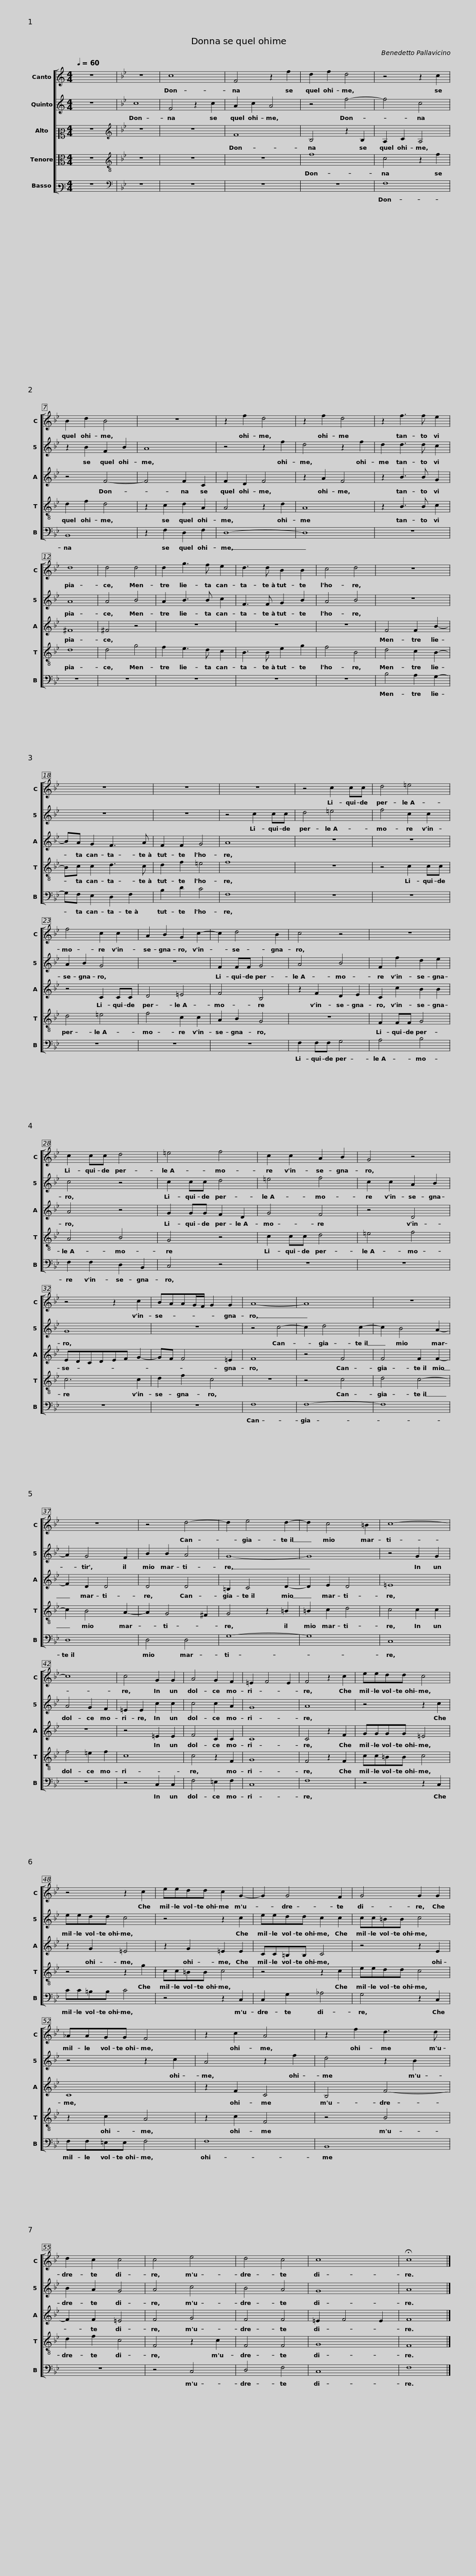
X:1
%%score [ 1 2 3 4 5 ]
L:1/8
Q:1/4=60
M:4/4
I:linebreak $
K:C
V:1 treble
V:2 treble
V:3 alto2
V:4 alto
V:5 bass3
V:1
 z8 |[K:Bb] z8 | c8 | F4 z2 f2 | d2 f2 d4 | %5
 z4 z2 c2 | B2 d2 B4 |$ z8 | z2 f2 d4 | z2 f2 d4 | %10
 z2 f3 f e2 | d8 | d4 d4 | d2 g3 f e2 | d3 d B2 B2 |$ %15
 c4 d4 | z8 | z8 | z8 | z8 | %20
 z4 c2 cc | d4 =e4 |$ f4 c2 c2 | A2 B2 G2 c2- | c2 d4 B2 | %25
 c4 z4 | z8 | c2 cc d4 |$ =e4 f4 | c2 c2 A2 B2 | %30
 G4 z4 | z4 z2 c2 | BAAG/F/ G2 G2 | A8- | A8 |$ %35
 z8 | z8 | z4 d4- | d2 e4 d2- | d2 c4 =B2 | %40
 c8- | c8 |$ c4 G2 G2 | A4 G2 F2 | =E2 F4 E2 | %45
 F4 z2 c2 | eedd c4 | z4 z2 c2 |$ eedd c2 G2- | G2 G4 F2 | %50
 G4 G2 G2 | _AAGG F4 | z2 c2 A4 |$ z2 f2 d3 d | d2 c2 c4 | %55
 c4 e4 | d4 c4 | c8 | !fermata!c8 |] %59
V:2
 z8 |[K:Bb] c8 | F4 z2 c2 | A2 c2 A4 | z4 f4- | %5
 f4 c4 | z2 B2 F2 B2 |$ A8 | z4 z2 f2 | d4 z2 f2 | %10
 d2 d3 d c2 | A8 | A4 B4 | A2 B3 B c2 | F3 F G2 B2 |$ %15
 A4 B4 | z8 | z8 | z8 | z4 c2 cc | %20
 d4 =e4 | f4 c2 c2 |$ A2 B2 G4 | z8 | F2 FF G4 | %25
 A4 B4 | F2 f2 d2 e2 | c4 z4 |$ c2 cc d4 | =e4 f4 | %30
 c2 c2 A2 B2 | G8 | z8 | z4 c4- | c2 d4 c2- |$ %35
 c2 B4 A2- | A2 G4 F2 | B2 B2 A4 | G8- | G8 | %40
 z4 G2 G2 | A4 G2 F2 |$ =E2 E2 c2 c2 | c4 c2 A2 | G8 | %45
 A8 | z4 z2 c2 | eedd c4 |$ z4 z2 c2 | eedd c2 c2 | %50
 cc=BB c4 | z4 z2 c2 | A4 z2 f2 |$ d4 z2 B2 | B2 A2 G4 | %55
 A4 c4 | B4 A4 | G8 | A8 |] %59
V:3
 z8 |[K:Bb][K:treble] z8 | z8 | F8 | B,4 z2 B,2 | %5
 A,2 C2 A,4 | z4 F4- |$ F4 F2 C2 | F2 D2 F4 | z2 A2 F4 | %10
 z2 B3 B G2 | ^F8 | ^F4 z4 | z8 | z8 |$ %15
 z8 | F4 F2 B2- | BA G2 F3 A | F2 F2 G4 | A8 | %20
 z8 | z8 |$ z4 C2 CC | D4 =E4 | F4 B,4 | %25
 z2 F2 D2 E2 | C2 c2 B2 B2 | A4 z4 |$ G2 GG F2 D2 | G4 F4 | %30
 z4 D4 | EDCDEF G2- | GF F4 =E2 | F8 | z4 F4 |$ %35
 F4 F2 F2- | F2 D2 D4 | D4 D4 | =B,2 C4 D2- | D2 E2 D4 | %40
 =E8 | z8 |$ z4 =E2 E2 | F4 C2 C2 | C8 | %45
 C4 z2 F2 | GGGG =E4 | z2 G2 =E4 |$ z2 G2 =E2 E2 | CC=B,B, C4 | %50
 z4 z2 E2 | C8 | z2 F2 C4 |$ B,4 F4- | F2 F2 =E4 | %55
 F4 G4 | F4 F4 | =E2 F4 E2 | F8 |] %59
V:4
 z8 |[K:Bb][K:treble-8] z8 | z8 | z8 | f8 | %5
 c4 z2 f2 | d2 f2 d4 |$ z2 c2 d2 A2 | A4 z2 d2 | A8 | %10
 z2 B3 B c2 | d8 | d4 g4 | f2 e3 d c2 | B3 B e2 g2 |$ %15
 f4 B4 | d4 c2 B2- | Bc c2 d3 c | d2 f2 =e4 | f8 | %20
 z8 | z4 c2 cc |$ d4 =e4 | f4 c2 c2 | A2 B2 G4 | %25
 z8 | F2 FF G4 | A4 B4 |$ G4 z4 | c2 cc d4 | %30
 =e4 f4 | c6 c2 | d2 f2 c4 | z8 | z4 c4 |$ %35
 d4 c4- | c2 B4 A2- | A2 G4 ^F2 | G4 z2 =B2 | =B2 c2 d4 | %40
 c4 c2 c2 | f4 =e2 f2 |$ c8 | c4 z2 F2 | G8 | %45
 F4 z2 F2 | cc=BB c4 | z4 z2 g2 |$ cc=BB c4 | z4 z2 c2 | %50
 eedd c4 | z2 c2 A4 | z2 c2 F4 |$ z4 B4 | d2 f2 c4 | %55
 F4 z2 c2 | F4 F4 | G8 | F8 |] %59
V:5
 z8 |[K:Bb][K:bass] z8 | z8 | z8 | z8 | %5
 F,8 | B,,8 |$ z2 F,2 D,2 F,2 | D,8- | D,8 | %10
 z8 | z8 | z8 | z8 | z8 |$ %15
 z8 | B,4 A,2 G,2- | G,F, E,2 D,2 F,2 | B,2 D2 C4 | F,8 | %20
 z8 | z8 |$ z8 | z8 | z8 | %25
 F,2 F,F, G,4 | A,4 B,4 | F,2 F,2 D,2 B,,2 |$ C,4 z4 | z8 | %30
 z8 | z8 | z8 | F,8 | F,8- |$ %35
 F,8 | D,8 | D,4 D,4 | G,8- | G,8 | %40
 C,8 | z8 |$ z4 C,2 C,2 | F,4 =E,2 F,2 | C,8 | %45
 F,8 | z4 z2 C,2 | CC=B,B, C4 |$ z4 z2 C,2 | C,2 G,2 _A,4 | %50
 G,4 z2 C,2 | F,F,=E,E, F,4 | F,8 |$ B,,8 | z8 | %55
 z4 C,4 | D,4 F,4 | C,8 | F,8 |] %59
